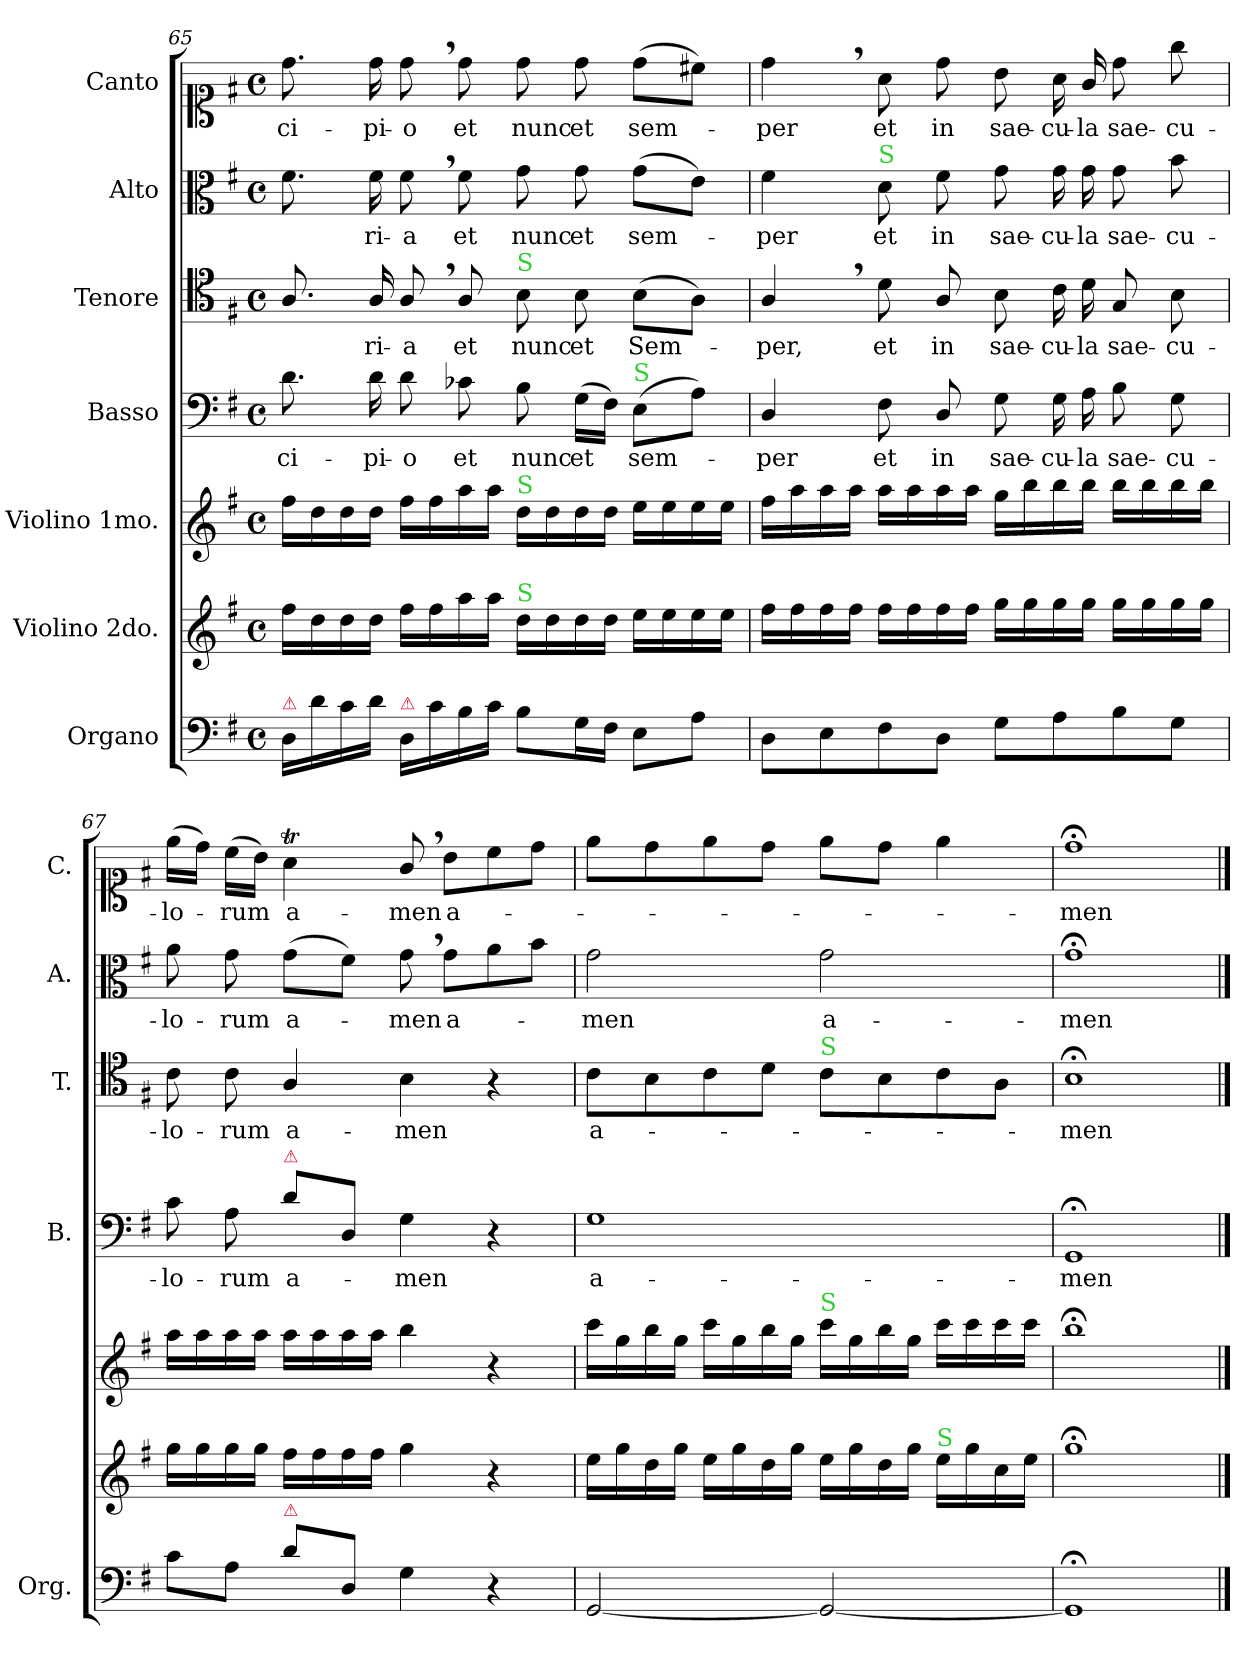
**kern	**kern	**kern	**kern	**text	**kern	**text	**kern	**text	**kern	**text
*part7	*part6	*part5	*part4	*part4	*part3	*part3	*part2	*part2	*part1	*part1
*staff7	*staff6	*staff5	*staff4	*staff4	*staff3	*staff3	*staff2	*staff2	*staff1	*staff1
*I"Organo	*I"Violino 2do.	*I"Violino 1mo.	*I"Basso	*	*I"Tenore	*	*I"Alto	*	*I"Canto	*
*I'Org.	*	*	*I'B.	*	*I'T.	*	*I'A.	*	*I'C.	*
*clefF4	*clefG2	*clefG2	*clefF4	*	*clefC4	*	*clefC3	*	*clefC1	*
*k[f#]	*k[f#]	*k[f#]	*k[f#]	*	*k[f#]	*	*k[f#]	*	*k[f#]	*
*M4/4	*M4/4	*M4/4	*M4/4	*	*M4/4	*	*M4/4	*	*M4/4	*
*met(c)	*met(c)	*met(c)	*met(c)	*	*met(c)	*	*met(c)	*	*met(c)	*
=65	=65	=65	=65	=65	=65	=65	=65	=65	=65	=65
!LO:TX:a:color=crimson:t=⚠	!	!	!	!	!	!	!	!	!	!
16D/LL	16ff#\LL	16ff#\LL	8.d\	-ci-	8.A/	.	8.f#\	.	8.dd\	-ci-
16d\	16dd\	16dd\	.	.	.	.	.	.	.	.
16c\	16dd\	16dd\	.	.	.	.	.	.	.	.
16d\JJ	16dd\JJ	16dd\JJ	16d\	-pi-	16A/	-ri-	16f#\	-ri-	16dd\	-pi-
!LO:TX:a:color=crimson:t=⚠	!	!	!	!	!	!	!	!	!	!
16D/LL	16ff#\LL	16ff#\LL	8d\	-o	8A,</	-a	8f#,<\	-a	8dd,<\	-o
16c\	16ff#\	16ff#\	.	.	.	.	.	.	.	.
16B\	16aa\	16aa\	8c-X\	et	8A/	et	8f#\	et	8dd\	et
16c\JJ	16aa\JJ	16aa\JJ	.	.	.	.	.	.	.	.
!	!	!	!	!	!LO:TX:a:color=limegreen:t=S	!	!	!	!	!
!	!	!LO:TX:a:color=limegreen:t=S	!	!	!	!	!	!	!	!
!	!LO:TX:a:color=limegreen:t=S	!	!	!	!	!	!	!	!	!
8B\L	16dd\LL	16dd\LL	8B\	nunc	8B\	nunc	8g\	nunc	8dd\	nunc
.	16dd\	16dd\	.	.	.	.	.	.	.	.
16G\L	16dd\	16dd\	(16G\LL	et	8B\	et	8g\	et	8dd\	et
16F#\JJ	16dd\JJ	16dd\JJ	16F#\JJ)	.	.	.	.	.	.	.
!	!	!	!LO:TX:a:color=limegreen:t=S	!	!	!	!	!	!	!
8E\L	16ee\LL	16ee\LL	(8E\L	sem-	(8B\L	Sem-	(8g\L	sem-	(8dd\L	sem-
.	16ee\	16ee\	.	.	.	.	.	.	.	.
8A\J	16ee\	16ee\	8A\J)	.	8A\J)	.	8e\J)	.	8cc#X\J)	.
.	16ee\JJ	16ee\JJ	.	.	.	.	.	.	.	.
=66	=66	=66	=66	=66	=66	=66	=66	=66	=66	=66
8D\L	16ff#\LL	16ff#\LL	4D/	-per	4A,</	per,	4f#\	-per	4dd,<\	-per
.	16ff#\	16aa\	.	.	.	.	.	.	.	.
8E\	16ff#\	16aa\	.	.	.	.	.	.	.	.
.	16ff#\JJ	16aa\JJ	.	.	.	.	.	.	.	.
!	!	!	!	!	!	!	!LO:TX:a:color=limegreen:t=S	!	!	!
8F#\	16ff#\LL	16aa\LL	8F#\	et	8d\	et	8d\	et	8a\	et
.	16ff#\	16aa\	.	.	.	.	.	.	.	.
8D\J	16ff#\	16aa\	8D/	in	8A/	in	8f#\	in	8dd\	in
.	16ff#\JJ	16aa\JJ	.	.	.	.	.	.	.	.
8G\L	16gg\LL	16gg\LL	8G\	sae-	8B\	sae-	8g\	sae-	8b\	sae-
.	16gg\	16bb\	.	.	.	.	.	.	.	.
8A\	16gg\	16bb\	16G\	-cu-	16c\	-cu-	16g\	-cu-	16a\	-cu-
.	16gg\JJ	16bb\JJ	16A\	-la	16d\	-la	16g\	-la	16g/	-la
8B\	16gg\LL	16bb\LL	8B\	sae-	8G/	sae-	8g\	sae-	8dd\	sae-
.	16gg\	16bb\	.	.	.	.	.	.	.	.
8G\J	16gg\	16bb\	8G\	-cu-	8B\	-cu-	8b\	-cu-	8gg\	-cu-
.	16gg\JJ	16bb\JJ	.	.	.	.	.	.	.	.
=67	=67	=67	=67	=67	=67	=67	=67	=67	=67	=67
8c\L	16gg\LL	16aa\LL	8c\	-lo-	8c\	-lo-	8a\	-lo-	(16ee\LL	-lo-
.	16gg\	16aa\	.	.	.	.	.	.	16dd\JJ)	.
8A\J	16gg\	16aa\	8A\	-rum	8c\	-rum	8g\	-rum	(16cc\LL	-rum
.	16gg\JJ	16aa\JJ	.	.	.	.	.	.	16b\JJ)	.
!	!	!	!LO:TX:a:color=crimson:t=⚠	!	!	!	!	!	!	!
!LO:TX:a:color=crimson:t=⚠	!	!	!	!	!	!	!	!	!	!
8d\L	16ff#\LL	16aa\LL	8d\L	a-	4A/	a-	(8g\L	a-	4aT\	a-
.	16ff#\	16aa\	.	.	.	.	.	.	.	.
8D/J	16ff#\	16aa\	8D/J	.	.	.	8f#\J)	.	.	.
.	16ff#\JJ	16aa\JJ	.	.	.	.	.	.	.	.
4G\	4gg\	4bb\	4G\	-men	4B\	-men	8g,<\	-men	8g,</	-men
.	.	.	.	.	.	.	8g\L	a-	8b\L	a-
4r	4r	4r	4r	.	4r	.	8a\	.	8cc\	.
.	.	.	.	.	.	.	8b\J	.	8dd\J	.
=68	=68	=68	=68	=68	=68	=68	=68	=68	=68	=68
[2GG/	16ee\LL	16ccc\LL	1G	a-	8c\L	a-	2g\	-men	8ee\L	.
.	16gg\	16gg\	.	.	.	.	.	.	.	.
.	16dd\	16bb\	.	.	8B\	.	.	.	8dd\	.
.	16gg\JJ	16gg\JJ	.	.	.	.	.	.	.	.
.	16ee\LL	16ccc\LL	.	.	8c\	.	.	.	8ee\	.
.	16gg\	16gg\	.	.	.	.	.	.	.	.
.	16dd\	16bb\	.	.	8d\J	.	.	.	8dd\J	.
.	16gg\JJ	16gg\JJ	.	.	.	.	.	.	.	.
!	!	!	!	!	!LO:TX:a:color=limegreen:t=S	!	!	!	!	!
!	!	!LO:TX:a:color=limegreen:t=S	!	!	!	!	!	!	!	!
2GG/_	16ee\LL	16ccc\LL	.	.	8c\L	.	2g\	a-	8ee\L	.
.	16gg\	16gg\	.	.	.	.	.	.	.	.
.	16dd\	16bb\	.	.	8B\	.	.	.	8dd\J	.
.	16gg\JJ	16gg\JJ	.	.	.	.	.	.	.	.
!	!LO:TX:a:color=limegreen:t=S	!	!	!	!	!	!	!	!	!
.	16ee\LL	16ccc\LL	.	.	8c\	.	.	.	4ee\	.
.	16gg\	16ccc\	.	.	.	.	.	.	.	.
.	16cc\	16ccc\	.	.	8A\J	.	.	.	.	.
.	16ee\JJ	16ccc\JJ	.	.	.	.	.	.	.	.
=69	=69	=69	=69	=69	=69	=69	=69	=69	=69	=69
1GG;<]	1gg;<	1bb;<	1GG;<	-men	1B;<	-men	1g;<	-men	1dd;<	-men
==	==	==	==	==	==	==	==	==	==	==
*-	*-	*-	*-	*-	*-	*-	*-	*-	*-	*-
